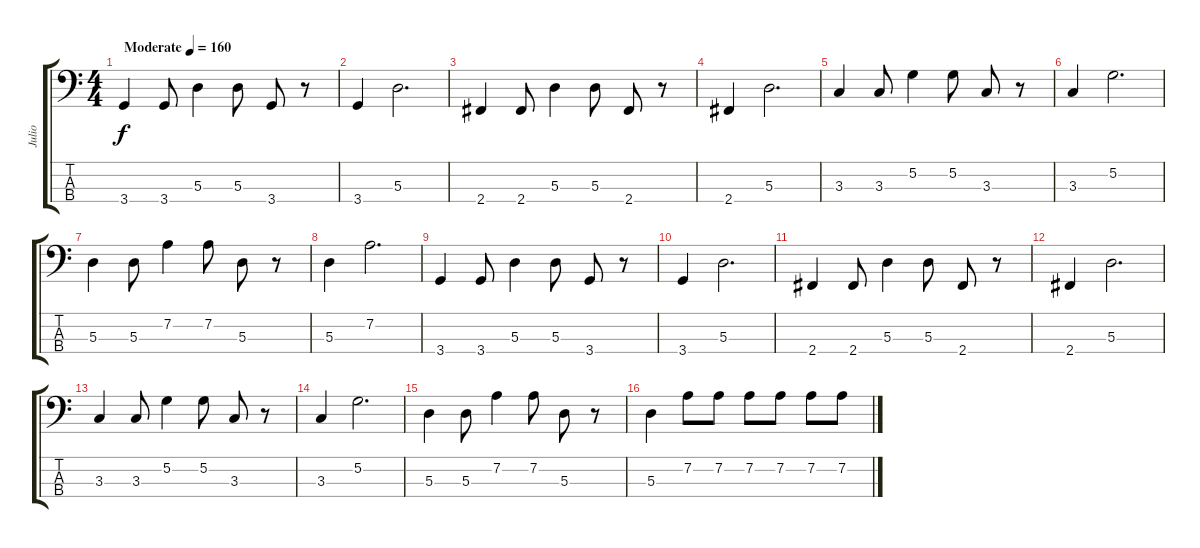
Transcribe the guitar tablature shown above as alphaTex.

\track ("Julio" "Julio") {instrument electricbassfinger}
\staff {score tabs}
\tuning (G2 D2 A1 E1) {hide}
\ts (4 4)
\tempo (160 "Moderate")
\clef f4
\ks c
3.4.4{dy f instrument electricbassfinger} 3.4.8 5.3.4 5.3.8 3.4.8 r.8 |
3.4.4 5.3.2{d} |
2.4.4 2.4.8 5.3.4 5.3.8 2.4.8 r.8 |
2.4.4 5.3.2{d} |
3.3.4 3.3.8 5.2.4 5.2.8 3.3.8 r.8 |
3.3.4 5.2.2{d} |
5.3.4 5.3.8 7.2.4 7.2.8 5.3.8 r.8 |
5.3.4 7.2.2{d} |
3.4.4 3.4.8 5.3.4 5.3.8 3.4.8 r.8 |
3.4.4 5.3.2{d} |
2.4.4 2.4.8 5.3.4 5.3.8 2.4.8 r.8 |
2.4.4 5.3.2{d} |
3.3.4 3.3.8 5.2.4 5.2.8 3.3.8 r.8 |
3.3.4 5.2.2{d} |
5.3.4 5.3.8 7.2.4 7.2.8 5.3.8 r.8 |
5.3.4 7.2.8 7.2.8 7.2.8 7.2.8 7.2.8 7.2.8
